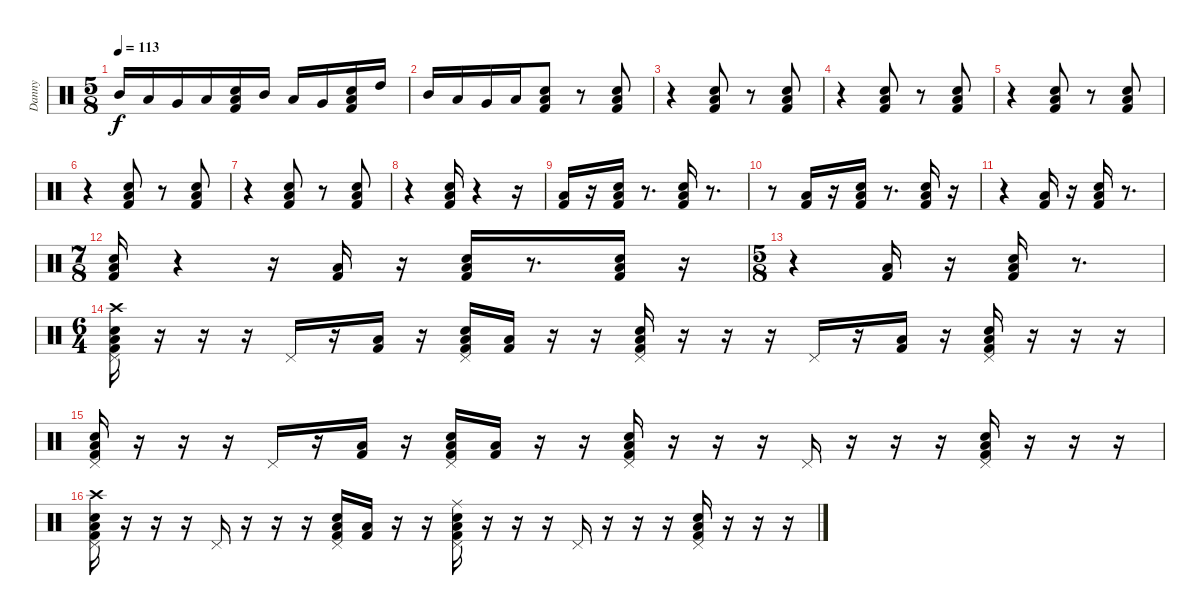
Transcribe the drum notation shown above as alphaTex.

\track ("Danny" "Danny") {instrument percussion}
\staff {score}
\articulation defaults
\ts (5 8)
\tempo 113
\clef neutral
\ks c "Mid Tom (hit)".16{dy f} "Low Tom (hit)".16 "Very Low Tom (hit)".16 "Low Floor Tom (hit)".16
("Electric Snare (hit)" "Low Floor Tom (hit)" "Kick (hit) 2").16 "Mid Tom (hit)".16 "Low Tom (hit)".16 "Very Low Tom (hit)".16 ("Electric Snare (hit)" "Low Floor Tom (hit)" "Kick (hit) 2").16 "High Tom (hit)".16 |
"Mid Tom (hit)".16 "Low Tom (hit)".16 "Very Low Tom (hit)".16 "Low Floor Tom (hit)".16 ("Electric Snare (hit)" "Low Floor Tom (hit)" "Kick (hit) 2").8 r.8 ("Electric Snare (hit)" "Low Floor Tom (hit)" "Kick (hit) 2").8 |
r.4 ("Electric Snare (hit)" "Low Floor Tom (hit)" "Kick (hit) 2").8 r.8 ("Electric Snare (hit)" "Low Floor Tom (hit)" "Kick (hit) 2").8 |
r.4 ("Electric Snare (hit)" "Low Floor Tom (hit)" "Kick (hit) 2").8 r.8 ("Electric Snare (hit)" "Low Floor Tom (hit)" "Kick (hit) 2").8 |
r.4 ("Electric Snare (hit)" "Low Floor Tom (hit)" "Kick (hit) 2").8 r.8 ("Electric Snare (hit)" "Low Floor Tom (hit)" "Kick (hit) 2").8 |
r.4 ("Electric Snare (hit)" "Low Floor Tom (hit)" "Kick (hit) 2").8 r.8 ("Electric Snare (hit)" "Low Floor Tom (hit)" "Kick (hit) 2").8 |
r.4 ("Electric Snare (hit)" "Low Floor Tom (hit)" "Kick (hit) 2").8 r.8 ("Electric Snare (hit)" "Low Floor Tom (hit)" "Kick (hit) 2").8 |
r.4 ("Electric Snare (hit)" "Low Floor Tom (hit)" "Kick (hit) 2").16 r.4 r.16 |
("Low Floor Tom (hit)" "Kick (hit) 2").16 r.16 ("Electric Snare (hit)" "Low Floor Tom (hit)" "Kick (hit) 2").16 r.8{d} ("Electric Snare (hit)" "Low Floor Tom (hit)" "Kick (hit) 2").16 r.8{d} |
r.8 ("Low Floor Tom (hit)" "Kick (hit) 2").16 r.16 ("Electric Snare (hit)" "Low Floor Tom (hit)" "Kick (hit) 2").16 r.8{d} ("Electric Snare (hit)" "Low Floor Tom (hit)" "Kick (hit) 2").16 r.16 |
r.4 ("Low Floor Tom (hit)" "Kick (hit) 2").16 r.16 ("Electric Snare (hit)" "Low Floor Tom (hit)" "Kick (hit) 2").16 r.8{d} |
\ts (7 8)
("Electric Snare (hit)" "Low Floor Tom (hit)" "Kick (hit) 2").16 r.4 r.16 ("Low Floor Tom (hit)" "Kick (hit) 2").16 r.16 ("Electric Snare (hit)" "Low Floor Tom (hit)" "Kick (hit) 2").16 r.8{d} ("Electric Snare (hit)" "Low Floor Tom (hit)" "Kick (hit) 2").16 r.16 |
\ts (5 8)
r.4 ("Low Floor Tom (hit)" "Kick (hit) 2").16 r.16 ("Electric Snare (hit)" "Low Floor Tom (hit)" "Kick (hit) 2").16 r.8{d} |
\ts (6 4)
("Pedal Hi-Hat (hit)" "Crash high (hit)" "Electric Snare (hit)" "Low Floor Tom (hit)" "Kick (hit) 2").16 r.16 r.16 r.16 "Pedal Hi-Hat (hit)".16 r.16 ("Low Floor Tom (hit)" "Kick (hit) 2").16 r.16 ("Pedal Hi-Hat (hit)" "Electric Snare (hit)" "Low Floor Tom (hit)" "Kick (hit) 2").16 ("Low Floor Tom (hit)" "Kick (hit) 2").16 r.16 r.16 ("Pedal Hi-Hat (hit)" "Electric Snare (hit)" "Low Floor Tom (hit)" "Kick (hit) 2").16 r.16 r.16 r.16 "Pedal Hi-Hat (hit)".16 r.16 ("Low Floor Tom (hit)" "Kick (hit) 2").16 r.16 ("Pedal Hi-Hat (hit)" "Electric Snare (hit)" "Low Floor Tom (hit)" "Kick (hit) 2").16 r.16 r.16 r.16 |
("Pedal Hi-Hat (hit)" "Electric Snare (hit)" "Low Floor Tom (hit)" "Kick (hit) 2").16 r.16 r.16 r.16 "Pedal Hi-Hat (hit)".16 r.16 ("Low Floor Tom (hit)" "Kick (hit) 2").16 r.16 ("Pedal Hi-Hat (hit)" "Electric Snare (hit)" "Low Floor Tom (hit)" "Kick (hit) 2").16 ("Low Floor Tom (hit)" "Kick (hit) 2").16 r.16 r.16 ("Pedal Hi-Hat (hit)" "Electric Snare (hit)" "Low Floor Tom (hit)" "Kick (hit) 2").16 r.16 r.16 r.16 "Pedal Hi-Hat (hit)".16 r.16 r.16 r.16 ("Pedal Hi-Hat (hit)" "Electric Snare (hit)" "Low Floor Tom (hit)" "Kick (hit) 2").16 r.16 r.16 r.16 |
("Pedal Hi-Hat (hit)" "Crash high (hit)" "Electric Snare (hit)" "Low Floor Tom (hit)" "Kick (hit) 2").16 r.16 r.16 r.16 "Pedal Hi-Hat (hit)".16 r.16 r.16 r.16 ("Pedal Hi-Hat (hit)" "Electric Snare (hit)" "Low Floor Tom (hit)" "Kick (hit) 2").16 ("Low Floor Tom (hit)" "Kick (hit) 2").16 r.16 r.16 ("Pedal Hi-Hat (hit)" "Ride (middle)" "Electric Snare (hit)" "Low Floor Tom (hit)" "Kick (hit) 2").16 r.16 r.16 r.16 "Pedal Hi-Hat (hit)".16 r.16 r.16 r.16 ("Pedal Hi-Hat (hit)" "Electric Snare (hit)" "Low Floor Tom (hit)" "Kick (hit) 2").16 r.16 r.16 r.16
